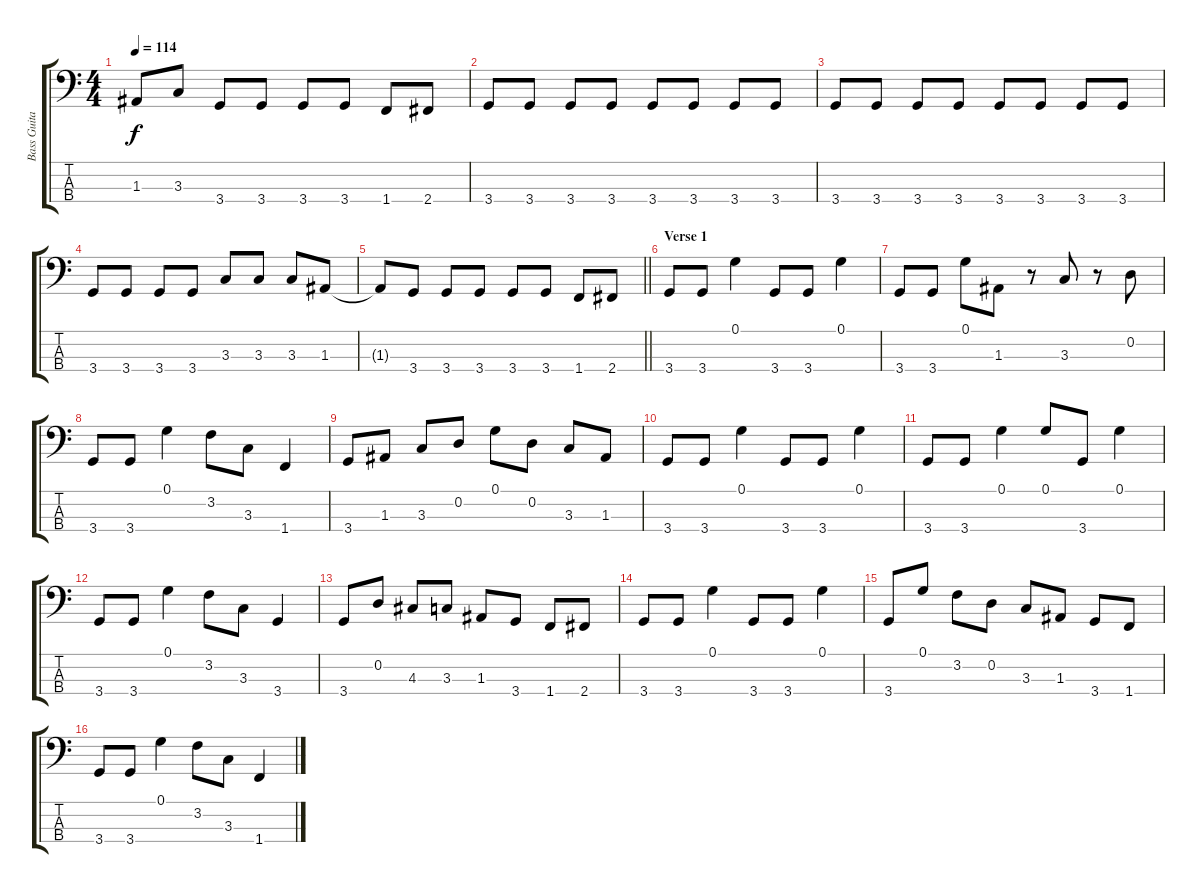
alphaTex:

\track ("Bass Guitar" "Bass Guita") {instrument electricbasspick}
\staff {score tabs}
\tuning (G2 D2 A1 E1) {hide}
\ts (4 4)
\tempo 114
\clef f4
\ks c
1.3{t}.8{dy f} 3.3.8 3.4.8 3.4.8 3.4.8 3.4.8 1.4.8 2.4.8 |
3.4.8 3.4.8 3.4.8 3.4.8 3.4.8 3.4.8 3.4.8 3.4.8 |
3.4.8 3.4.8 3.4.8 3.4.8 3.4.8 3.4.8 3.4.8 3.4.8 |
3.4.8 3.4.8 3.4.8 3.4.8 3.3.8 3.3.8 3.3.8 1.3.8 |
\barLineRight lightlight
1.3{t}.8 3.4.8 3.4.8 3.4.8 3.4.8 3.4.8 1.4.8 2.4.8 |
\section ("" "Verse 1")
3.4.8 3.4.8 0.1.4 3.4.8 3.4.8 0.1.4 |
3.4.8 3.4.8 0.1.8 1.3.8 r.8 3.3.8 r.8 0.2.8 |
3.4.8 3.4.8 0.1.4 3.2.8 3.3.8 1.4.4 |
3.4.8 1.3.8 3.3.8 0.2.8 0.1.8 0.2.8 3.3.8 1.3.8 |
3.4.8 3.4.8 0.1.4 3.4.8 3.4.8 0.1.4 |
3.4.8 3.4.8 0.1.4 0.1.8 3.4.8 0.1.4 |
3.4.8 3.4.8 0.1.4 3.2.8 3.3.8 3.4.4 |
3.4.8 0.2.8 4.3.8 3.3.8 1.3.8 3.4.8 1.4.8 2.4.8 |
3.4.8 3.4.8 0.1.4 3.4.8 3.4.8 0.1.4 |
3.4.8 0.1.8 3.2.8 0.2.8 3.3.8 1.3.8 3.4.8 1.4.8 |
3.4.8 3.4.8 0.1.4 3.2.8 3.3.8 1.4.4
